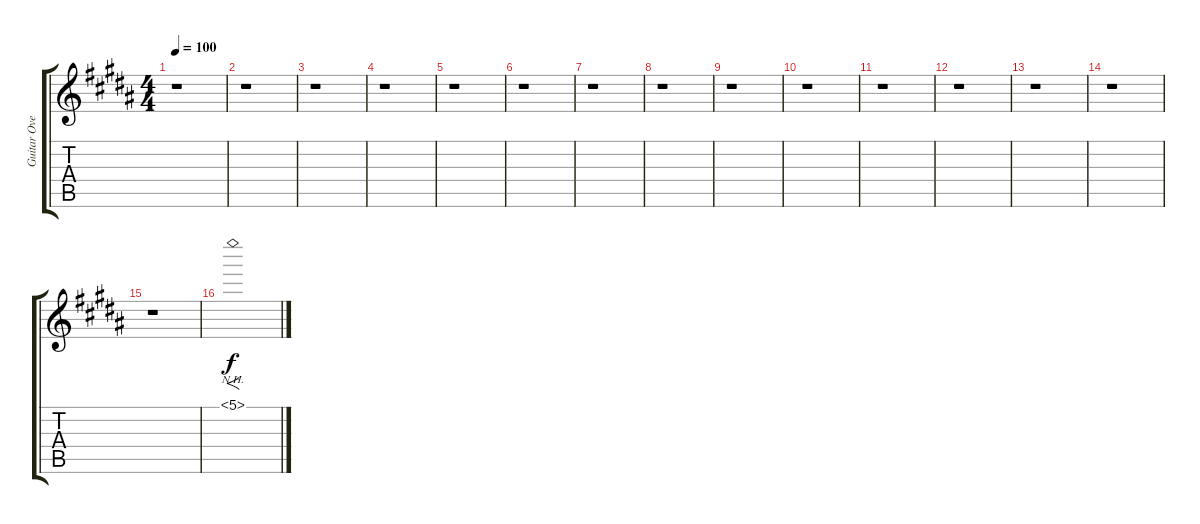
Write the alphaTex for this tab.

\track ("Guitar Overdub" "Guitar Ove") {instrument distortionguitar}
\staff {score tabs}
\tuning (E4 B3 G3 D3 A2 E2) {hide}
\ts (4 4)
\tempo 100
\clef g2
\ks b
r.1{dy f instrument distortionguitar} |
r.1 |
r.1 |
r.1 |
r.1 |
r.1 |
r.1 |
r.1 |
r.1 |
r.1 |
r.1 |
r.1 |
r.1 |
r.1 |
r.1 |
5.1{nh}.1{f volume 14 balance 8}
